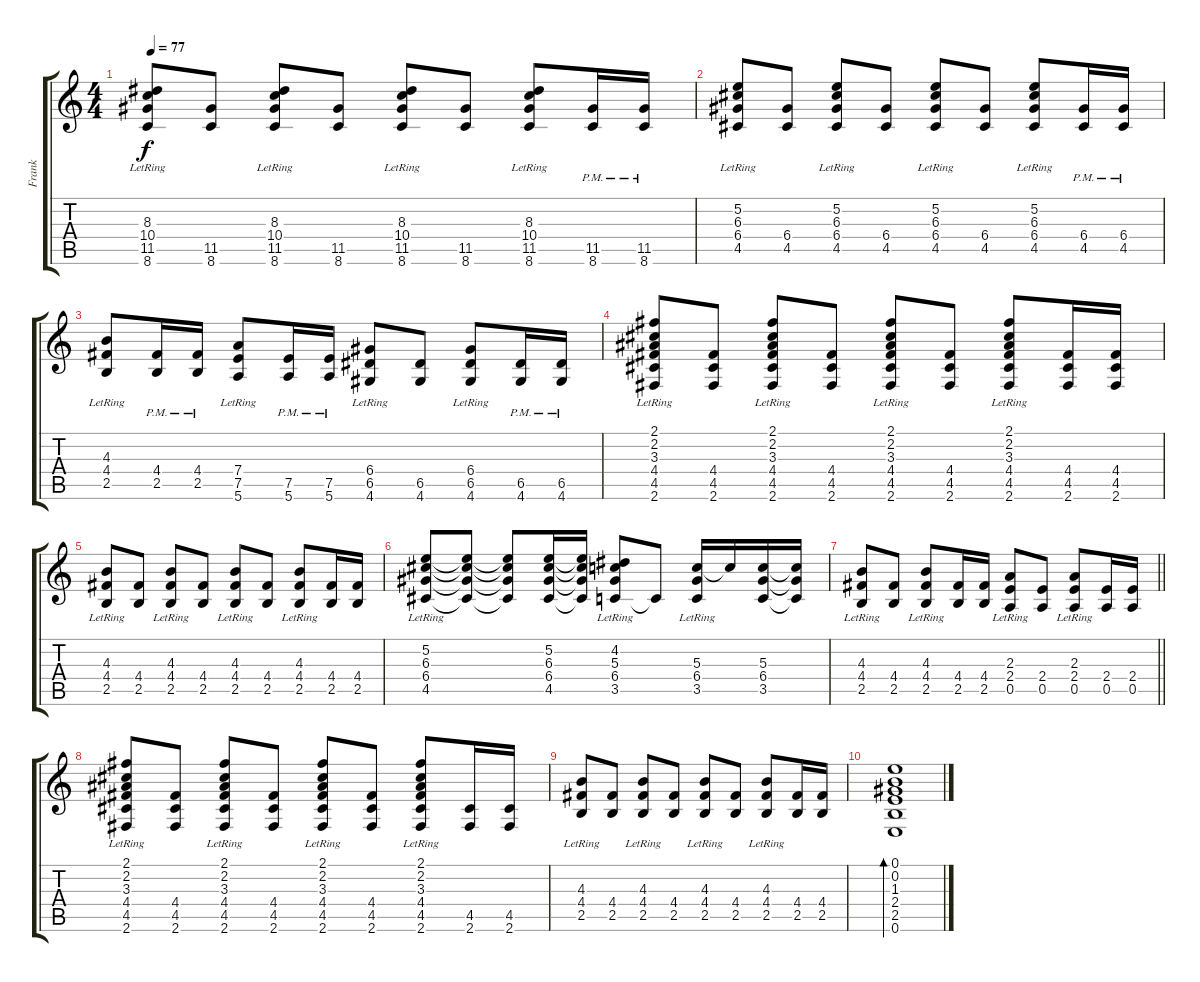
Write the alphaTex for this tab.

\track ("Frank" "Frank") {instrument acousticguitarsteel}
\staff {score tabs}
\tuning (E4 B3 G3 D3 A2 E2) {hide}
\ts (4 4)
\tempo 77
\clef g2
\ks c
(8.3 10.4{lr} 11.5{lr} 8.6{lr}).8{dy f} (11.5 8.6).8 (8.3 10.4{lr} 11.5{lr} 8.6{lr}).8 (11.5 8.6).8 (8.3 10.4{lr} 11.5{lr} 8.6{lr}).8 (11.5 8.6).8 (8.3 10.4{lr} 11.5{lr} 8.6{lr}).8 (11.5{pm} 8.6{pm}).16 (11.5{pm} 8.6{pm}).16 |
(5.2{lr} 6.3{lr} 6.4{lr} 4.5{lr}).8 (6.4 4.5).8 (5.2{lr} 6.3{lr} 6.4{lr} 4.5{lr}).8 (6.4 4.5).8 (5.2{lr} 6.3{lr} 6.4{lr} 4.5{lr}).8 (6.4 4.5).8 (5.2{lr} 6.3{lr} 6.4{lr} 4.5{lr}).8 (6.4{pm} 4.5{pm}).16 (6.4{pm} 4.5{pm}).16 |
(4.3{lr} 4.4{lr} 2.5{lr}).8 (4.4{pm} 2.5{pm}).16 (4.4{pm} 2.5{pm}).16 (7.4{lr} 7.5{lr} 5.6).8 (7.5{pm} 5.6{pm}).16 (7.5{pm} 5.6{pm}).16 (6.4{lr} 6.5{lr} 4.6{lr}).8 (6.5 4.6).8 (6.4{lr} 6.5{lr} 4.6{lr}).8 (6.5{pm} 4.6{pm}).16 (6.5{pm} 4.6{pm}).16 |
(2.1{lr} 2.2{lr} 3.3{lr} 4.4{lr} 4.5{lr} 2.6{lr}).8 (4.4 4.5 2.6).8 (2.1{lr} 2.2{lr} 3.3{lr} 4.4{lr} 4.5{lr} 2.6{lr}).8 (4.4 4.5 2.6).8 (2.1{lr} 2.2{lr} 3.3{lr} 4.4{lr} 4.5{lr} 2.6{lr}).8 (4.4 4.5 2.6).8 (2.1{lr} 2.2{lr} 3.3{lr} 4.4{lr} 4.5{lr} 2.6{lr}).8 (4.4 4.5 2.6).16 (4.4 4.5 2.6).16 |
(4.3 4.4{lr} 2.5{lr}).8 (4.4 2.5).8 (4.3{lr} 4.4{lr} 2.5{lr}).8 (4.4 2.5).8 (4.3{lr} 4.4{lr} 2.5{lr}).8 (4.4 2.5).8 (4.3{lr} 4.4{lr} 2.5{lr}).8 (4.4 2.5).16 (4.4 2.5).16 |
(5.2{lr} 6.3{lr} 6.4{lr} 4.5{lr}).8 (5.2{t} 6.3{t} 6.4{t} 4.5{t}).8 (5.2{t} 6.3{t} 6.4{t} 4.5{t}).8 (5.2 6.3 6.4 4.5).16 (5.2{t} 6.3{t} 6.4{t} 4.5{t}).16 (4.2{lr} 5.3{lr} 6.4{lr} 3.5{lr}).8 3.5{t}.8 (5.3 6.4{lr} 3.5{lr}).16 5.3{t}.16 (5.3 6.4 3.5).16 (5.3{t} 6.4{t} 3.5{t}).16 |
\barLineRight lightlight
(4.3{lr} 4.4{lr} 2.5{lr}).8 (4.4 2.5).8 (4.3{lr} 4.4{lr} 2.5{lr}).8 (4.4 2.5).16 (4.4 2.5).16 (2.3 2.4{lr} 0.5{lr}).8 (2.4 0.5).8 (2.3{lr} 2.4{lr} 0.5{lr}).8 (2.4 0.5).16 (2.4 0.5).16 |
(2.1{lr} 2.2{lr} 3.3{lr} 4.4{lr} 4.5{lr} 2.6{lr}).8 (4.4 4.5 2.6).8 (2.1{lr} 2.2{lr} 3.3{lr} 4.4{lr} 4.5{lr} 2.6{lr}).8 (4.4 4.5 2.6).8 (2.1{lr} 2.2{lr} 3.3{lr} 4.4{lr} 4.5{lr} 2.6{lr}).8 (4.4 4.5 2.6).8 (2.1{lr} 2.2{lr} 3.3{lr} 4.4{lr} 4.5{lr} 2.6{lr}).8 (4.5 2.6).16 (4.5 2.6).16 |
(4.3{lr} 4.4{lr} 2.5{lr}).8 (4.4 2.5).8 (4.3{lr} 4.4{lr} 2.5{lr}).8 (4.4 2.5).8 (4.3{lr} 4.4{lr} 2.5{lr}).8 (4.4 2.5).8 (4.3{lr} 4.4{lr} 2.5{lr}).8 (4.4 2.5).16 (4.4 2.5).16 |
(0.1 0.2 1.3 2.4 2.5 0.6).1{bd 120}
